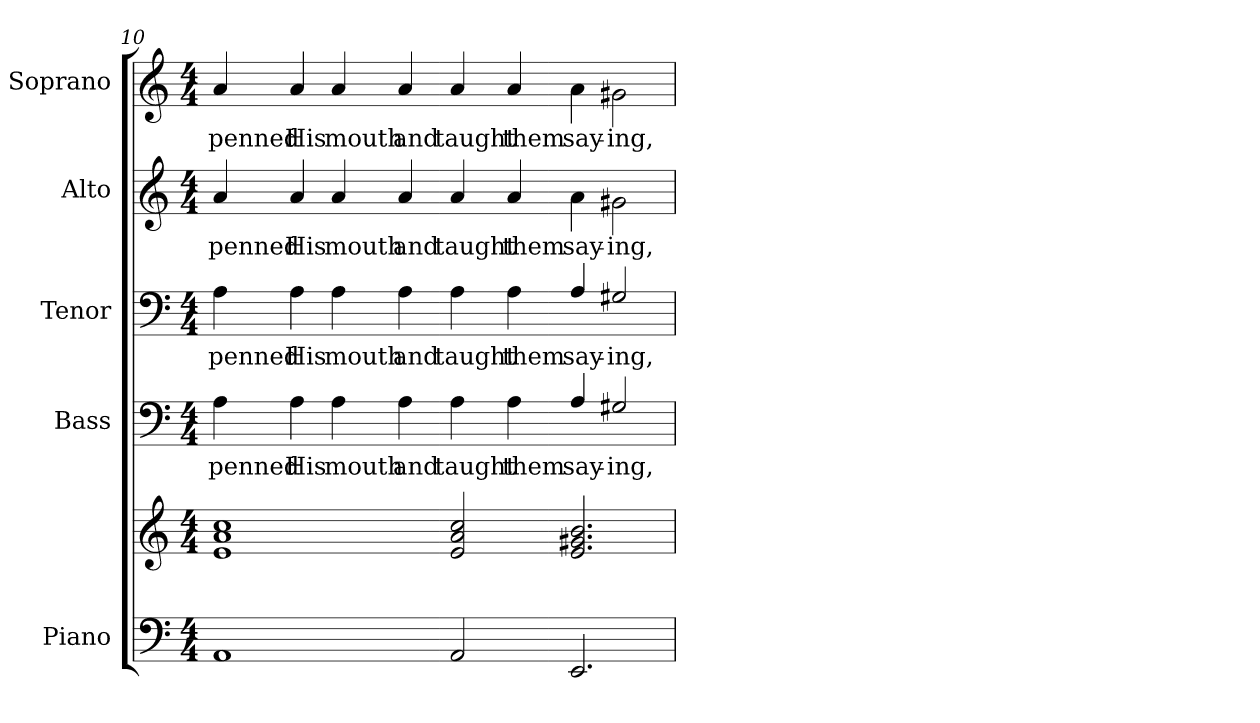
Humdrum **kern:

**kern	**kern	**kern	**text	**kern	**text	**kern	**text	**kern	**text
*part5	*part5	*part4	*part4	*part3	*part3	*part2	*part2	*part1	*part1
*staff6	*staff5	*staff4	*staff4	*staff3	*staff3	*staff2	*staff2	*staff1	*staff1
*I"Piano	*	*I"Bass	*	*I"Tenor	*	*I"Alto	*	*I"Soprano	*
*I'Pno.	*	*I'B.	*	*I'T.	*	*I'A.	*	*I'S.	*
*clefF4	*clefG2	*clefF4	*	*clefF4	*	*clefG2	*	*clefG2	*
*k[]	*k[]	*k[]	*	*k[]	*	*k[]	*	*k[]	*
*C:	*C:	*C:	*	*C:	*	*C:	*	*C:	*
*M4/4	*M4/4	*M4/4	*	*M4/4	*	*M4/4	*	*M4/4	*
=10	=10	=10	=10	=10	=10	=10	=10	=10	=10
!	!	!	!LO:LY:b:color=#000000	!	!	!	!	!	!
!	!	!	!	!	!LO:LY:b:color=#000000	!	!	!	!
!	!	!	!	!	!	!	!LO:LY:b:color=#000000	!	!
!	!	!	!	!	!	!	!	!	!LO:LY:b:color=#000000
1AAi	1ei 1ai 1cci	4Ai\	-penned	4Ai\	-penned	4ai/	-penned	4ai/	-penned
!	!	!	!LO:LY:b:color=#000000	!	!	!	!	!	!
!	!	!	!	!	!LO:LY:b:color=#000000	!	!	!	!
!	!	!	!	!	!	!	!LO:LY:b:color=#000000	!	!
!	!	!	!	!	!	!	!	!	!LO:LY:b:color=#000000
.	.	4Ai\	His	4Ai\	His	4ai/	His	4ai/	His
!	!	!	!LO:LY:b:color=#000000	!	!	!	!	!	!
!	!	!	!	!	!LO:LY:b:color=#000000	!	!	!	!
!	!	!	!	!	!	!	!LO:LY:b:color=#000000	!	!
!	!	!	!	!	!	!	!	!	!LO:LY:b:color=#000000
.	.	4Ai\	mouth	4Ai\	mouth	4ai/	mouth	4ai/	mouth
!	!	!	!LO:LY:b:color=#000000	!	!	!	!	!	!
!	!	!	!	!	!LO:LY:b:color=#000000	!	!	!	!
!	!	!	!	!	!	!	!LO:LY:b:color=#000000	!	!
!	!	!	!	!	!	!	!	!	!LO:LY:b:color=#000000
.	.	4Ai\	and	4Ai\	and	4ai/	and	4ai/	and
!!LO:PB:g=z
=11-	=11-	=11-	=11-	=11-	=11-	=11-	=11-	=11-	=11-
!	!	!	!LO:LY:b:color=#000000	!	!	!	!	!	!
!	!	!	!	!	!LO:LY:b:color=#000000	!	!	!	!
!	!	!	!	!	!	!	!LO:LY:b:color=#000000	!	!
!	!	!	!	!	!	!	!	!	!LO:LY:b:color=#000000
2AAi/	2ei/ 2ai 2cci	4Ai\	taught	4Ai\	taught	4ai/	taught	4ai/	taught
!	!	!	!LO:LY:b:color=#000000	!	!	!	!	!	!
!	!	!	!	!	!LO:LY:b:color=#000000	!	!	!	!
!	!	!	!	!	!	!	!LO:LY:b:color=#000000	!	!
!	!	!	!	!	!	!	!	!	!LO:LY:b:color=#000000
.	.	4Ai\	them	4Ai\	them	4ai/	them	4ai/	them
=12-	=12-	=12-	=12-	=12-	=12-	=12-	=12-	=12-	=12-
!	!	!	!LO:LY:b:color=#000000	!	!	!	!	!	!
!	!	!	!	!	!LO:LY:b:color=#000000	!	!	!	!
!	!	!	!	!	!	!	!LO:LY:b:color=#000000	!	!
!	!	!	!	!	!	!	!	!	!LO:LY:b:color=#000000
2.EEi/	2.ei/ 2.g#Xi 2.bi	4Ai/	say-	4Ai/	say-	4ai\	say-	4ai\	say-
!	!	!	!LO:LY:b:color=#000000	!	!	!	!	!	!
!	!	!	!	!	!LO:LY:b:color=#000000	!	!	!	!
!	!	!	!	!	!	!	!LO:LY:b:color=#000000	!	!
!	!	!	!	!	!	!	!	!	!LO:LY:b:color=#000000
.	.	2G#Xi/	-ing,	2G#Xi/	-ing,	2g#Xi\	-ing,	2g#Xi\	-ing,
=	=	=	=	=	=	=	=	=	=
*-	*-	*-	*-	*-	*-	*-	*-	*-	*-
